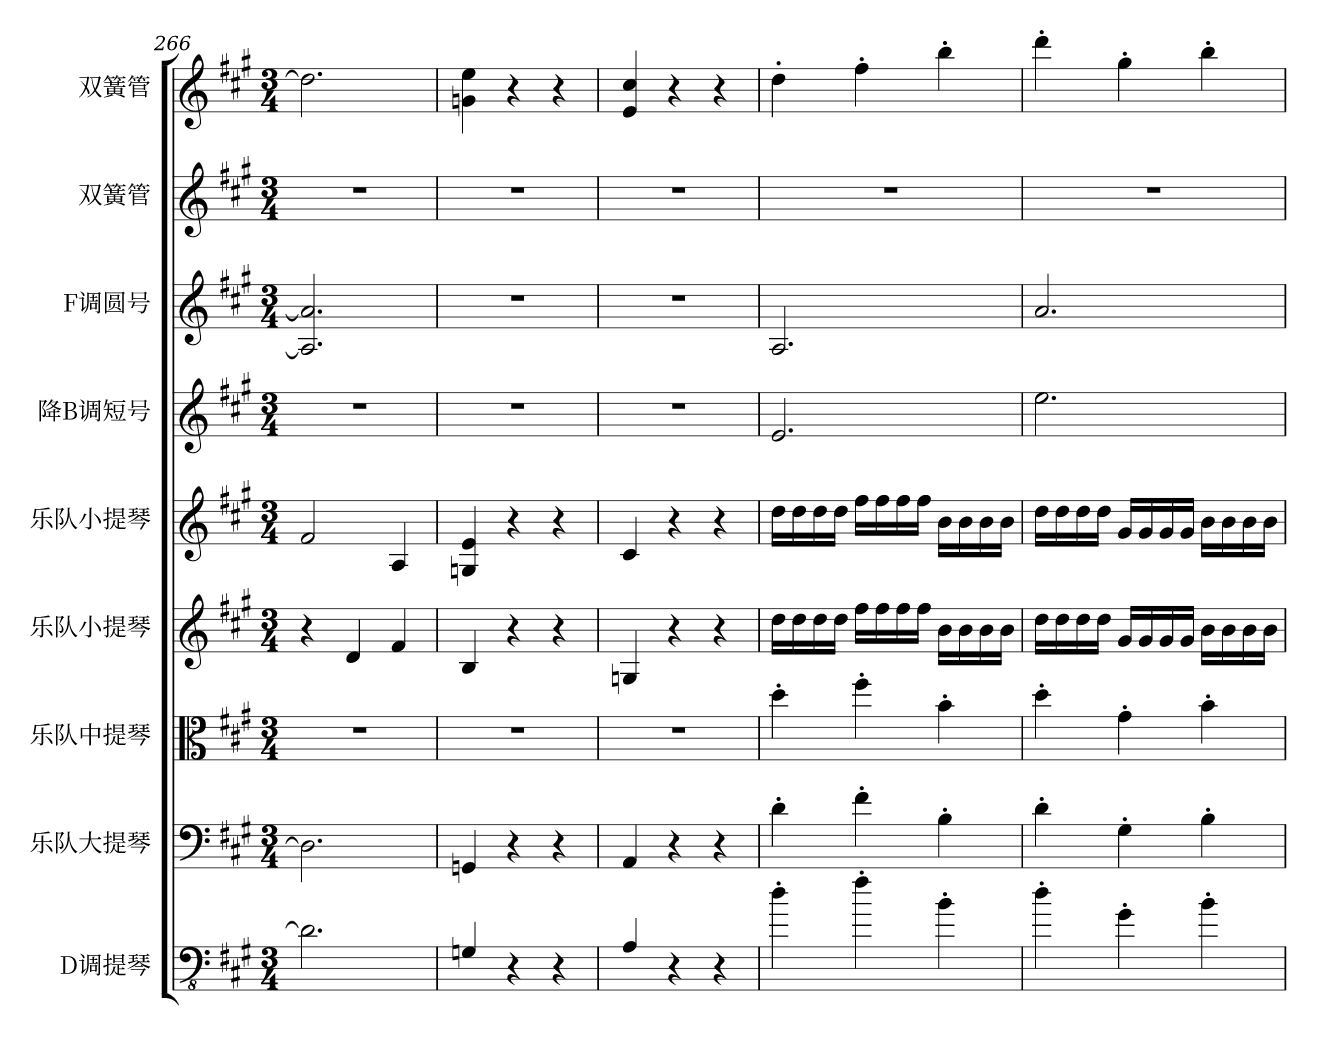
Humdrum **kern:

**kern	**kern	**kern	**kern	**kern	**kern	**kern	**kern	**kern
*part9	*part8	*part7	*part6	*part5	*part4	*part3	*part2	*part1
*staff9	*staff8	*staff7	*staff6	*staff5	*staff4	*staff3	*staff2	*staff1
*I"D调提琴	*I"乐队大提琴	*I"乐队中提琴	*I"乐队小提琴	*I"乐队小提琴	*I"降B调短号	*I"F调圆号	*I"双簧管	*I"双簧管
*clefFv4	*clefF4	*clefC3	*clefG2	*clefG2	*clefG2	*clefG2	*clefG2	*clefG2
*ITrd7c12	*	*	*	*	*ITrd1c2	*ITrd4c7	*	*
*k[f#c#g#]	*k[f#c#g#]	*k[f#c#g#]	*k[f#c#g#]	*k[f#c#g#]	*k[f#]	*k[f#c#]	*k[f#c#g#]	*k[f#c#g#]
*M3/4	*M3/4	*M3/4	*M3/4	*M3/4	*M3/4	*M3/4	*M3/4	*M3/4
=266	=266	=266	=266	=266	=266	=266	=266	=266
2.DD\]	2.D\]	2.r	4r	2f#/	2.r	2.D/] 2.d/]	2.r	2.dd\]
.	.	.	4d/	.	.	.	.	.
.	.	.	4f#/	4A/	.	.	.	.
=267	=267	=267	=267	=267	=267	=267	=267	=267
*	*	*	*	*	*	*	*	*MM144
4GGGn/	4GGn/	2.r	4B/	4Gn/ 4e/	2.r	2.r	2.r	4gn\ 4ee\
4r	4r	.	4r	4r	.	.	.	4r
4r	4r	.	4r	4r	.	.	.	4r
=268	=268	=268	=268	=268	=268	=268	=268	=268
*	*	*	*	*	*	*	*	*MM133
4AAA/	4AA/	2.r	4Gn/	4c#/	2.r	2.r	2.r	4e/ 4cc#/
4r	4r	.	4r	4r	.	.	.	4r
4r	4r	.	4r	4r	.	.	.	4r
!!LO:PB:g=z
=269	=269	=269	=269	=269	=269	=269	=269	=269
*	*	*	*	*	*	*	*	*MM152
4D'\	4d'\	4dd'\	16dd\LL	16dd\LL	2.d/	2.D/	2.r	4dd'\
.	.	.	16dd\	16dd\	.	.	.	.
.	.	.	16dd\	16dd\	.	.	.	.
.	.	.	16dd\JJ	16dd\JJ	.	.	.	.
4F#'\	4f#'\	4ff#'\	16ff#\LL	16ff#\LL	.	.	.	4ff#'\
.	.	.	16ff#\	16ff#\	.	.	.	.
.	.	.	16ff#\	16ff#\	.	.	.	.
.	.	.	16ff#\JJ	16ff#\JJ	.	.	.	.
4BB'\	4B'\	4b'\	16b\LL	16b\LL	.	.	.	4bb'\
.	.	.	16b\	16b\	.	.	.	.
.	.	.	16b\	16b\	.	.	.	.
.	.	.	16b\JJ	16b\JJ	.	.	.	.
=270	=270	=270	=270	=270	=270	=270	=270	=270
4D'\	4d'\	4dd'\	16dd\LL	16dd\LL	2.dd\	2.d/	2.r	4ddd'\
.	.	.	16dd\	16dd\	.	.	.	.
.	.	.	16dd\	16dd\	.	.	.	.
.	.	.	16dd\JJ	16dd\JJ	.	.	.	.
4GG#'\	4G#'\	4g#'\	16g#/LL	16g#/LL	.	.	.	4gg#'\
.	.	.	16g#/	16g#/	.	.	.	.
.	.	.	16g#/	16g#/	.	.	.	.
.	.	.	16g#/JJ	16g#/JJ	.	.	.	.
4BB'\	4B'\	4b'\	16b\LL	16b\LL	.	.	.	4bb'\
.	.	.	16b\	16b\	.	.	.	.
.	.	.	16b\	16b\	.	.	.	.
.	.	.	16b\JJ	16b\JJ	.	.	.	.
=	=	=	=	=	=	=	=	=
*-	*-	*-	*-	*-	*-	*-	*-	*-
